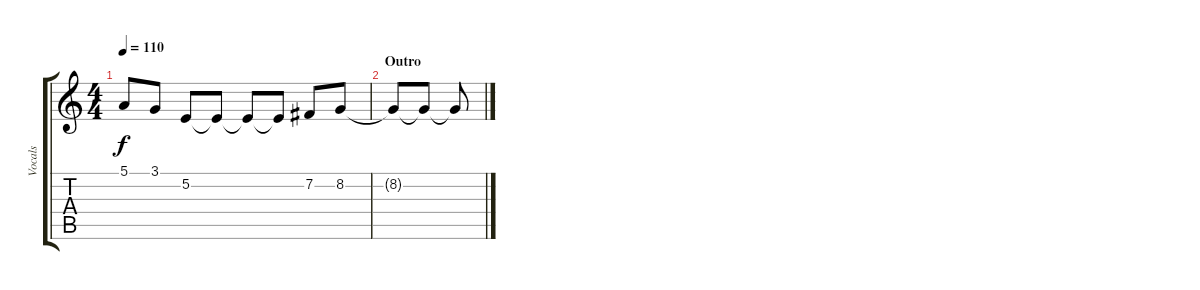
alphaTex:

\track ("Vocals" "Vocals") {instrument voiceoohs}
\staff {score tabs}
\tuning (E4 B3 G3 D3 A2 E2) {hide}
\ts (4 4)
\tempo 110
\clef g2
\ks c
5.1{t}.8{dy f} 3.1.8 5.2.8 5.2{t}.8 5.2{t}.8 5.2{t}.8 7.2.8 8.2.8 |
\section ("" "Outro")
8.2{t}.8 8.2{t}.8 8.2{t}.8
